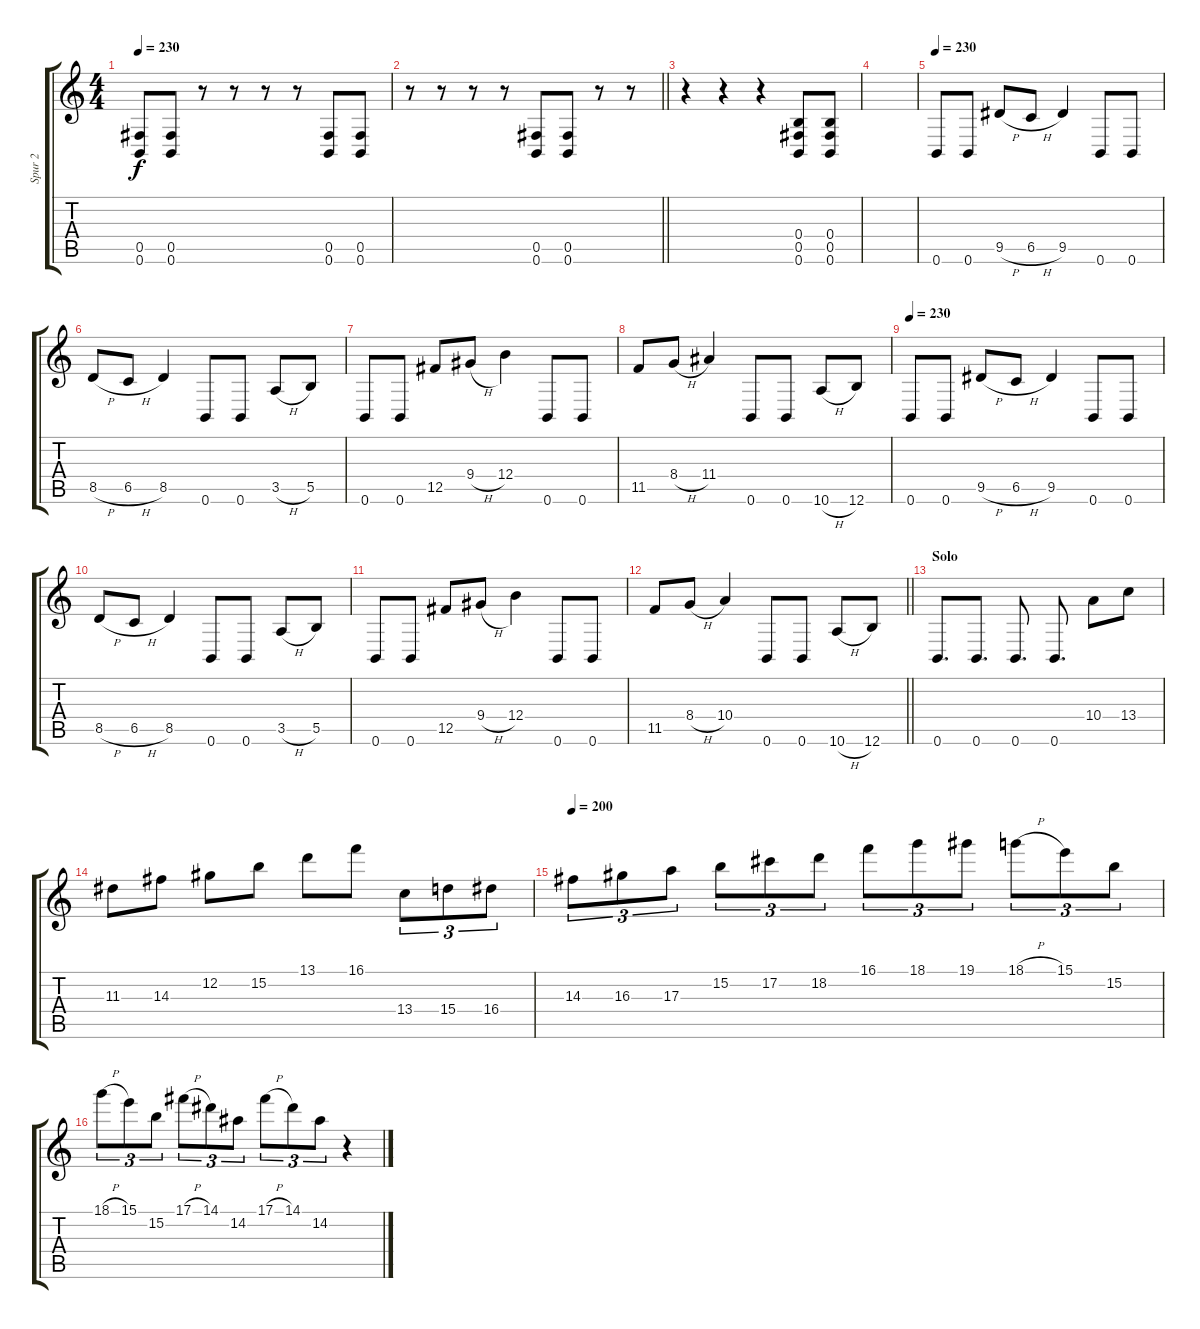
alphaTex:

\track ("Spur 2" "Spur 2") {instrument distortionguitar}
\staff {score tabs}
\tuning (Db4 Ab3 E3 B2 Gb2 B1) {hide}
\ts (4 4)
\tempo 230
\clef g2
\ks c
(0.5 0.6).8{dy f} (0.5 0.6).8 r.8 r.8 r.8 r.8 (0.5 0.6).8 (0.5 0.6).8 |
\barLineRight lightlight
r.8 r.8 r.8 r.8 (0.5 0.6).8 (0.5 0.6).8 r.8 r.8 |
\section ("" "")
r.4 r.4 r.4 (0.4 0.5 0.6).8 (0.4 0.5 0.6).8 |
|
\tempo 230
0.6.8 0.6.8 9.5{h}.8 6.5{h}.8 9.5.4 0.6.8 0.6.8 |
8.5{h}.8 6.5{h}.8 8.5.4 0.6.8 0.6.8 3.5{h}.8 5.5.8 |
0.6.8 0.6.8 12.5.8 9.4{h}.8 12.4.4 0.6.8 0.6.8 |
11.5.8 8.4{h}.8 11.4.4 0.6.8 0.6.8 10.6{h}.8 12.6.8 |
\tempo 230
0.6.8 0.6.8 9.5{h}.8 6.5{h}.8 9.5.4 0.6.8 0.6.8 |
8.5{h}.8 6.5{h}.8 8.5.4 0.6.8 0.6.8 3.5{h}.8 5.5.8 |
0.6.8 0.6.8 12.5.8 9.4{h}.8 12.4.4 0.6.8 0.6.8 |
\barLineRight lightlight
11.5.8 8.4{h}.8 10.4.4 0.6.8 0.6.8 10.6{h}.8 12.6.8 |
\section ("" "Solo")
0.6.8{d} 0.6.8{d} 0.6.8{d} 0.6.8{d} 10.4.8 13.4.8 |
11.3.8 14.3.8 12.2.8 15.2.8 13.1.8 16.1.8 13.4.8{tu (3 2)} 15.4.8{tu (3 2)} 16.4.8{tu (3 2)} |
\tempo 200
14.3.8{tu (3 2)} 16.3.8{tu (3 2)} 17.3.8{tu (3 2)} 15.2.8{tu (3 2)} 17.2.8{tu (3 2)} 18.2.8{tu (3 2)} 16.1.8{tu (3 2)} 18.1.8{tu (3 2)} 19.1.8{tu (3 2)} 18.1{h}.8{tu (3 2)} 15.1.8{tu (3 2)} 15.2.8{tu (3 2)} |
18.1{h}.8{tu (3 2)} 15.1.8{tu (3 2)} 15.2.8{tu (3 2)} 17.1{h}.8{tu (3 2)} 14.1.8{tu (3 2)} 14.2.8{tu (3 2)} 17.1{h}.8{tu (3 2)} 14.1.8{tu (3 2)} 14.2.8{tu (3 2)} r.4
